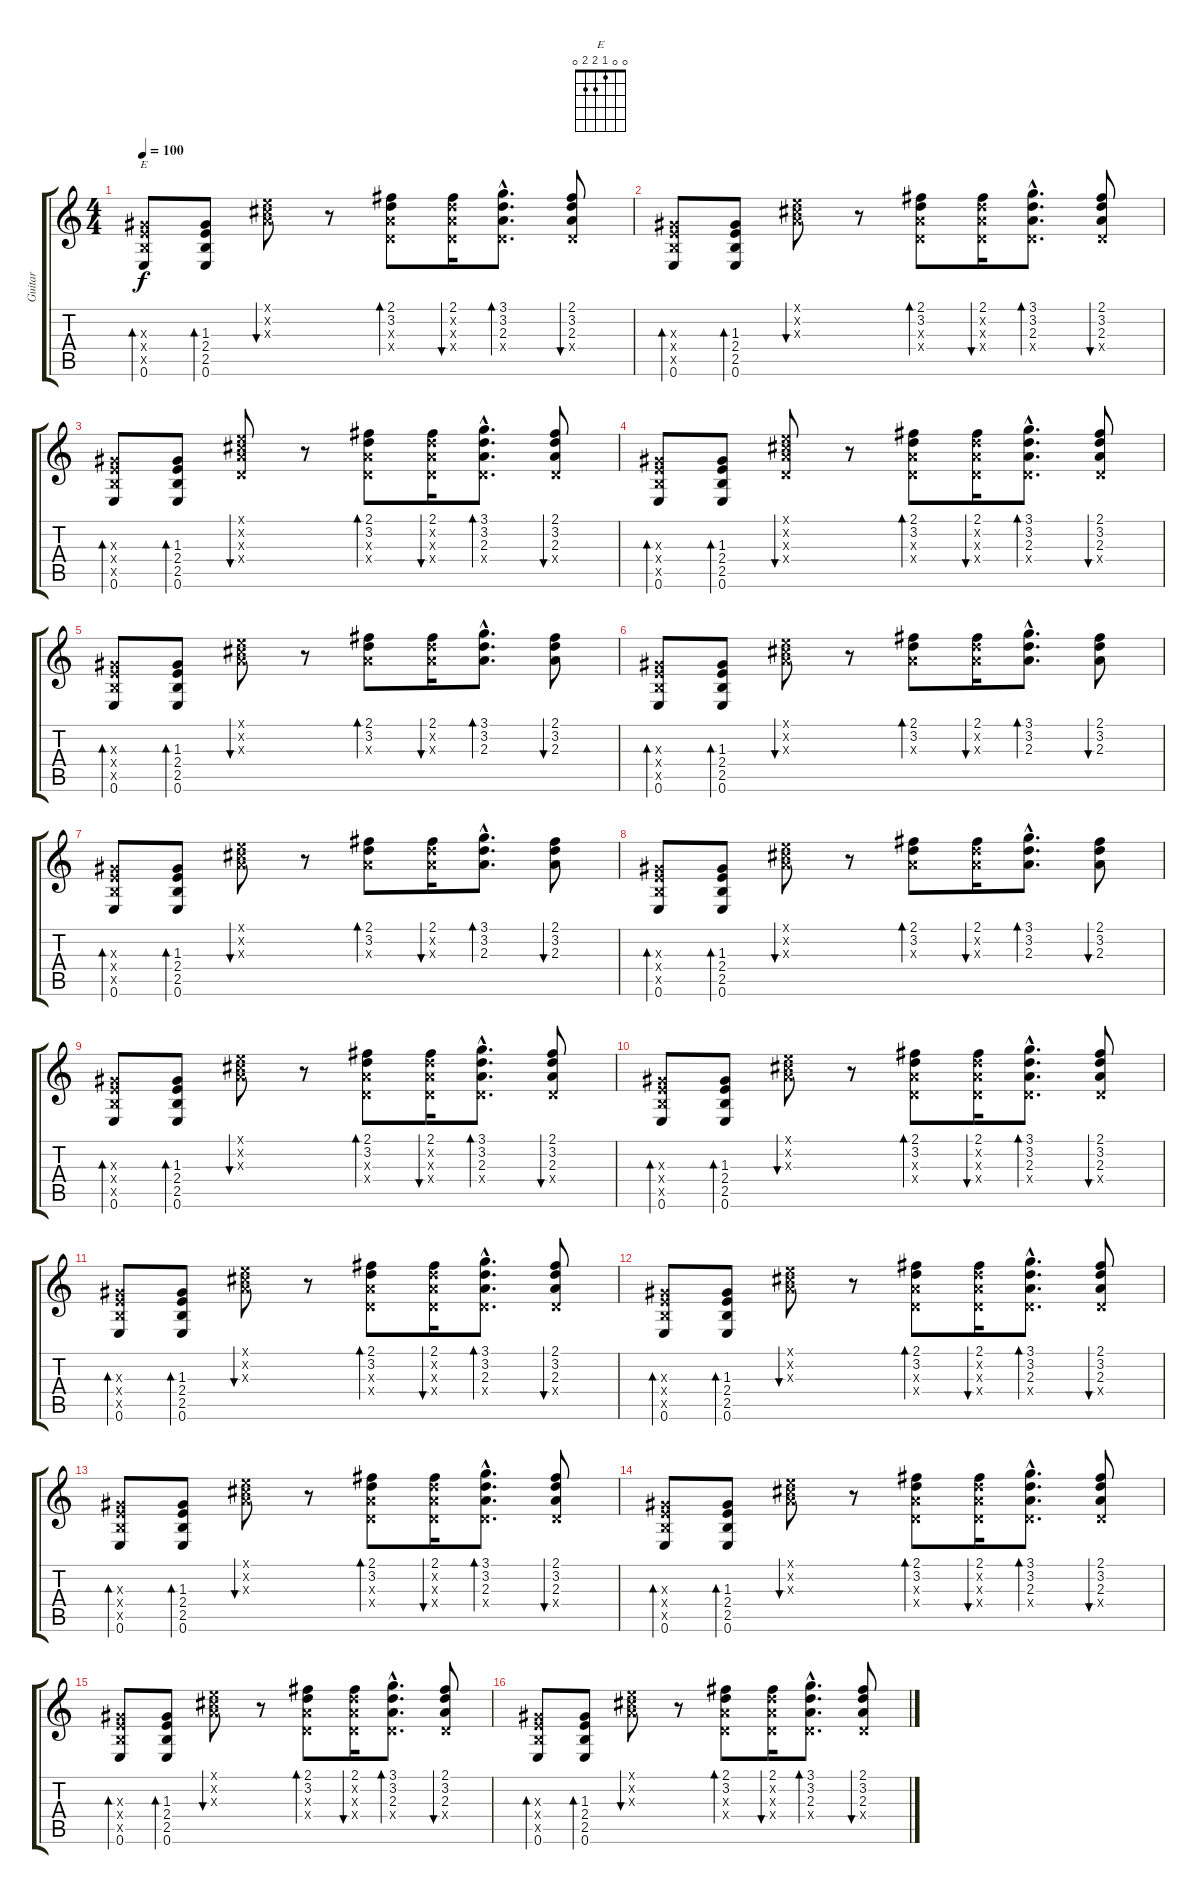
\track ("Guitar" "Guitar") {instrument electricguitarmuted}
\staff {score tabs}
\tuning (E4 B3 G3 D3 A2 E2) {hide}
\chord ("E" 0 0 1 2 2 0)
\ts (4 4)
\tempo 100
\clef g2
\ks c
(1.3{x} 2.4{x} 2.5{x} 0.6).8{bd 60 ch "E" dy f balance 15 instrument electricguitarmuted} (1.3 2.4 2.5 0.6).8{bd 60} (0.1{x} 2.2{x} 2.3{x}).8{bu 60} r.8 (2.1 3.2 2.3{x} 0.4{x}).8{bd 60} (2.1 3.2{x} 2.3{x} 0.4{x}).16{bu 60} (3.1{hac} 3.2{hac} 2.3{hac} 0.4{hac x}).8{d bd 60} (2.1 3.2 2.3 0.4{x}).8{bu 60} |
(1.3{x} 2.4{x} 2.5{x} 0.6).8{bd 60} (1.3 2.4 2.5 0.6).8{bd 60} (0.1{x} 2.2{x} 2.3{x}).8{bu 60} r.8 (2.1 3.2 2.3{x} 0.4{x}).8{bd 60} (2.1 3.2{x} 2.3{x} 0.4{x}).16{bu 60} (3.1{hac} 3.2{hac} 2.3{hac} 0.4{hac x}).8{d bd 60} (2.1 3.2 2.3 0.4{x}).8{bu 60} |
(1.3{x} 2.4{x} 2.5{x} 0.6).8{bd 60} (1.3 2.4 2.5 0.6).8{bd 60} (0.1{x} 2.2{x} 2.3{x} 0.4{x}).8{bu 60} r.8 (2.1 3.2 2.3{x} 0.4{x}).8{bd 60} (2.1 3.2{x} 2.3{x} 0.4{x}).16{bu 60} (3.1{hac} 3.2{hac} 2.3{hac} 0.4{hac x}).8{d bd 60} (2.1 3.2 2.3 0.4{x}).8{bu 60} |
(1.3{x} 2.4{x} 2.5{x} 0.6).8{bd 60} (1.3 2.4 2.5 0.6).8{bd 60} (0.1{x} 2.2{x} 2.3{x} 0.4{x}).8{bu 60} r.8 (2.1 3.2 2.3{x} 0.4{x}).8{bd 60} (2.1 3.2{x} 2.3{x} 0.4{x}).16{bu 60} (3.1{hac} 3.2{hac} 2.3{hac} 0.4{hac x}).8{d bd 60} (2.1 3.2 2.3 0.4{x}).8{bu 60} |
(1.3{x} 2.4{x} 2.5{x} 0.6).8{bd 60 balance 8} (1.3 2.4 2.5 0.6).8{bd 60} (0.1{x} 2.2{x} 2.3{x}).8{bu 60} r.8 (2.1 3.2 2.3{x}).8{bd 60} (2.1 3.2{x} 2.3{x}).16{bu 60} (3.1{hac} 3.2{hac} 2.3{hac}).8{d bd 60} (2.1 3.2 2.3).8{bu 60} |
(1.3{x} 2.4{x} 2.5{x} 0.6).8{bd 60} (1.3 2.4 2.5 0.6).8{bd 60} (0.1{x} 2.2{x} 2.3{x}).8{bu 60} r.8 (2.1 3.2 2.3{x}).8{bd 60} (2.1 3.2{x} 2.3{x}).16{bu 60} (3.1{hac} 3.2{hac} 2.3{hac}).8{d bd 60} (2.1 3.2 2.3).8{bu 60} |
(1.3{x} 2.4{x} 2.5{x} 0.6).8{bd 60} (1.3 2.4 2.5 0.6).8{bd 60} (0.1{x} 2.2{x} 2.3{x}).8{bu 60} r.8 (2.1 3.2 2.3{x}).8{bd 60} (2.1 3.2{x} 2.3{x}).16{bu 60} (3.1{hac} 3.2{hac} 2.3{hac}).8{d bd 60} (2.1 3.2 2.3).8{bu 60} |
(1.3{x} 2.4{x} 2.5{x} 0.6).8{bd 60} (1.3 2.4 2.5 0.6).8{bd 60} (0.1{x} 2.2{x} 2.3{x}).8{bu 60} r.8 (2.1 3.2 2.3{x}).8{bd 60} (2.1 3.2{x} 2.3{x}).16{bu 60} (3.1{hac} 3.2{hac} 2.3{hac}).8{d bd 60} (2.1 3.2 2.3).8{bu 60} |
(1.3{x} 2.4{x} 2.5{x} 0.6).8{bd 60} (1.3 2.4 2.5 0.6).8{bd 60} (0.1{x} 2.2{x} 2.3{x}).8{bu 60} r.8 (2.1 3.2 2.3{x} 0.4{x}).8{bd 60} (2.1 3.2{x} 2.3{x} 0.4{x}).16{bu 60} (3.1{hac} 3.2{hac} 2.3{hac} 0.4{hac x}).8{d bd 60} (2.1 3.2 2.3 0.4{x}).8{bu 60} |
(1.3{x} 2.4{x} 2.5{x} 0.6).8{bd 60} (1.3 2.4 2.5 0.6).8{bd 60} (0.1{x} 2.2{x} 2.3{x}).8{bu 60} r.8 (2.1 3.2 2.3{x} 0.4{x}).8{bd 60} (2.1 3.2{x} 2.3{x} 0.4{x}).16{bu 60} (3.1{hac} 3.2{hac} 2.3{hac} 0.4{hac x}).8{d bd 60} (2.1 3.2 2.3 0.4{x}).8{bu 60} |
(1.3{x} 2.4{x} 2.5{x} 0.6).8{bd 60} (1.3 2.4 2.5 0.6).8{bd 60} (0.1{x} 2.2{x} 2.3{x}).8{bu 60} r.8 (2.1 3.2 2.3{x} 0.4{x}).8{bd 60} (2.1 3.2{x} 2.3{x} 0.4{x}).16{bu 60} (3.1{hac} 3.2{hac} 2.3{hac} 0.4{hac x}).8{d bd 60} (2.1 3.2 2.3 0.4{x}).8{bu 60} |
(1.3{x} 2.4{x} 2.5{x} 0.6).8{bd 60} (1.3 2.4 2.5 0.6).8{bd 60} (0.1{x} 2.2{x} 2.3{x}).8{bu 60} r.8 (2.1 3.2 2.3{x} 0.4{x}).8{bd 60} (2.1 3.2{x} 2.3{x} 0.4{x}).16{bu 60} (3.1{hac} 3.2{hac} 2.3{hac} 0.4{hac x}).8{d bd 60} (2.1 3.2 2.3 0.4{x}).8{bu 60} |
(1.3{x} 2.4{x} 2.5{x} 0.6).8{bd 60} (1.3 2.4 2.5 0.6).8{bd 60} (0.1{x} 2.2{x} 2.3{x}).8{bu 60} r.8 (2.1 3.2 2.3{x} 0.4{x}).8{bd 60} (2.1 3.2{x} 2.3{x} 0.4{x}).16{bu 60} (3.1{hac} 3.2{hac} 2.3{hac} 0.4{hac x}).8{d bd 60} (2.1 3.2 2.3 0.4{x}).8{bu 60} |
(1.3{x} 2.4{x} 2.5{x} 0.6).8{bd 60} (1.3 2.4 2.5 0.6).8{bd 60} (0.1{x} 2.2{x} 2.3{x}).8{bu 60} r.8 (2.1 3.2 2.3{x} 0.4{x}).8{bd 60} (2.1 3.2{x} 2.3{x} 0.4{x}).16{bu 60} (3.1{hac} 3.2{hac} 2.3{hac} 0.4{hac x}).8{d bd 60} (2.1 3.2 2.3 0.4{x}).8{bu 60} |
(1.3{x} 2.4{x} 2.5{x} 0.6).8{bd 60} (1.3 2.4 2.5 0.6).8{bd 60} (0.1{x} 2.2{x} 2.3{x}).8{bu 60} r.8 (2.1 3.2 2.3{x} 0.4{x}).8{bd 60} (2.1 3.2{x} 2.3{x} 0.4{x}).16{bu 60} (3.1{hac} 3.2{hac} 2.3{hac} 0.4{hac x}).8{d bd 60} (2.1 3.2 2.3 0.4{x}).8{bu 60} |
(1.3{x} 2.4{x} 2.5{x} 0.6).8{bd 60} (1.3 2.4 2.5 0.6).8{bd 60} (0.1{x} 2.2{x} 2.3{x}).8{bu 60} r.8 (2.1 3.2 2.3{x} 0.4{x}).8{bd 60} (2.1 3.2{x} 2.3{x} 0.4{x}).16{bu 60} (3.1{hac} 3.2{hac} 2.3{hac} 0.4{hac x}).8{d bd 60} (2.1 3.2 2.3 0.4{x}).8{bu 60}
